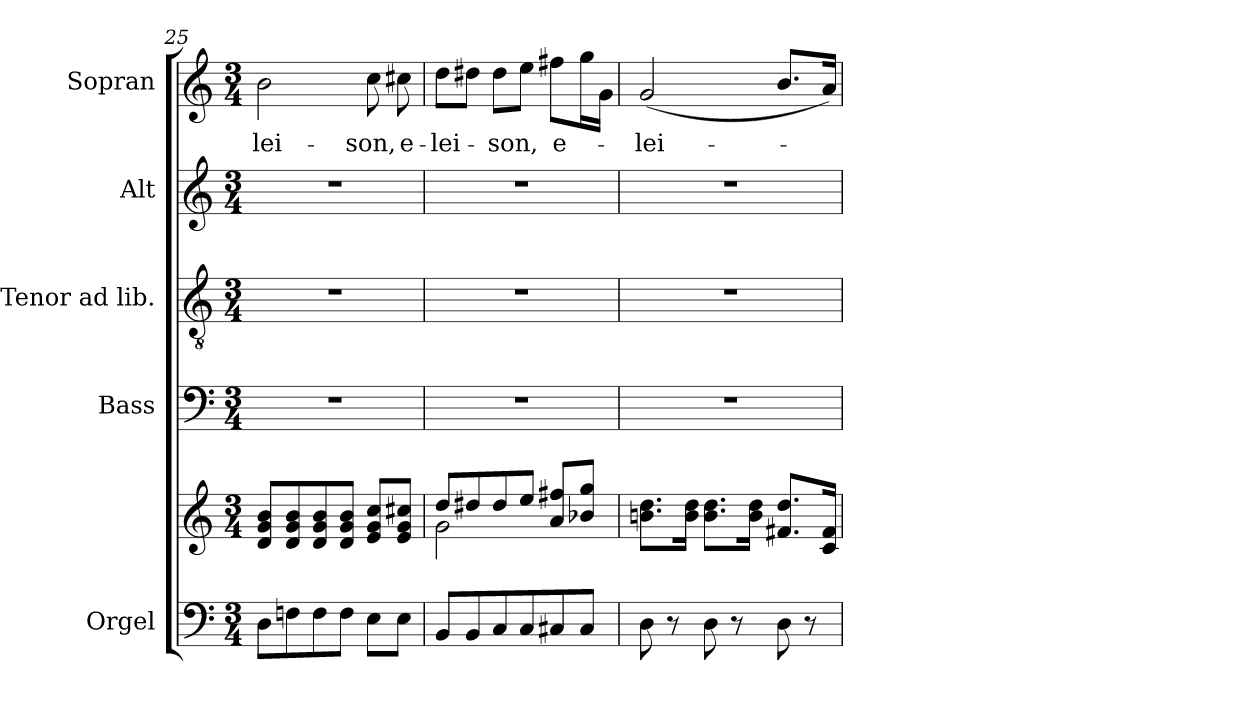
**kern	**kern	**kern	**kern	**kern	**kern	**text
*part5	*part5	*part4	*part3	*part2	*part1	*part1
*staff6	*staff5	*staff4	*staff3	*staff2	*staff1	*staff1
*I"Orgel	*	*I"Bass	*I"Tenor ad lib.	*I"Alt	*I"Sopran	*
*I'Org.	*	*I'B	*I'T	*I'A	*I'S	*
!!LO:LB:g=z
*clefF4	*clefG2	*clefF4	*clefGv2	*clefG2	*clefG2	*
*k[]	*k[]	*k[]	*k[]	*k[]	*k[]	*
*C:	*C:	*C:	*C:	*C:	*C:	*
*M3/4	*M3/4	*M3/4	*M3/4	*M3/4	*M3/4	*
=25	=25	=25	=25	=25	=25	=25
!	!	!	!	!	!	!LO:LY:b
8D\L	8d/ 8g/ 8b/L	2.r	2.r	2.r	2b\	-lei-
8Fn\	8d/ 8g/ 8b/	.	.	.	.	.
8F\	8d/ 8g/ 8b/	.	.	.	.	.
8F\J	8d/ 8g/ 8b/J	.	.	.	.	.
!	!	!	!	!	!	!LO:LY:b
8E\L	8e/ 8g/ 8cc/L	.	.	.	8cc\	-son,
!	!	!	!	!	!	!LO:LY:b
8E\J	8e/ 8g/ 8cc#X/J	.	.	.	8cc#X\	e-
=26	=26	=26	=26	=26	=26	=26
*	*^	*	*	*	*	*
!	!	!	!	!	!	!	!LO:LY:b
8BB/L	8dd/L	2g\	2.r	2.r	2.r	8dd\L	-lei-
8BB/	8dd#X/	.	.	.	.	8dd#X\J	.
!	!	!	!	!	!	!	!LO:LY:b
8C/	8dd#/	.	.	.	.	8dd#\L	-son,
8C/	8ee/J	.	.	.	.	8ee\J	.
!	!	!	!	!	!	!	!LO:LY:b
8C#X/	8a/ 8ff#X/L	4ryy	.	.	.	8ff#X\L	e-
8C#/J	8b-X/ 8gg/J	.	.	.	.	16gg\L	.
.	.	.	.	.	.	16g\JJ	.
*	*v	*v	*	*	*	*	*
=27	=27	=27	=27	=27	=27	=27
!	!	!	!	!	!	!LO:LY:b
8D\	8.bn\ 8.dd\L	2.r	2.r	2.r	(<2g/	-lei-
8r	.	.	.	.	.	.
.	16b\ 16dd\Jk	.	.	.	.	.
8D\	8.b\ 8.dd\L	.	.	.	.	.
8r	.	.	.	.	.	.
.	16b\ 16dd\Jk	.	.	.	.	.
8D\	8.f#X/ 8.dd/L	.	.	.	8.b/L	.
8r	.	.	.	.	.	.
.	16c/ 16f#/Jk	.	.	.	16a/Jk)	.
=	=	=	=	=	=	=
*-	*-	*-	*-	*-	*-	*-
